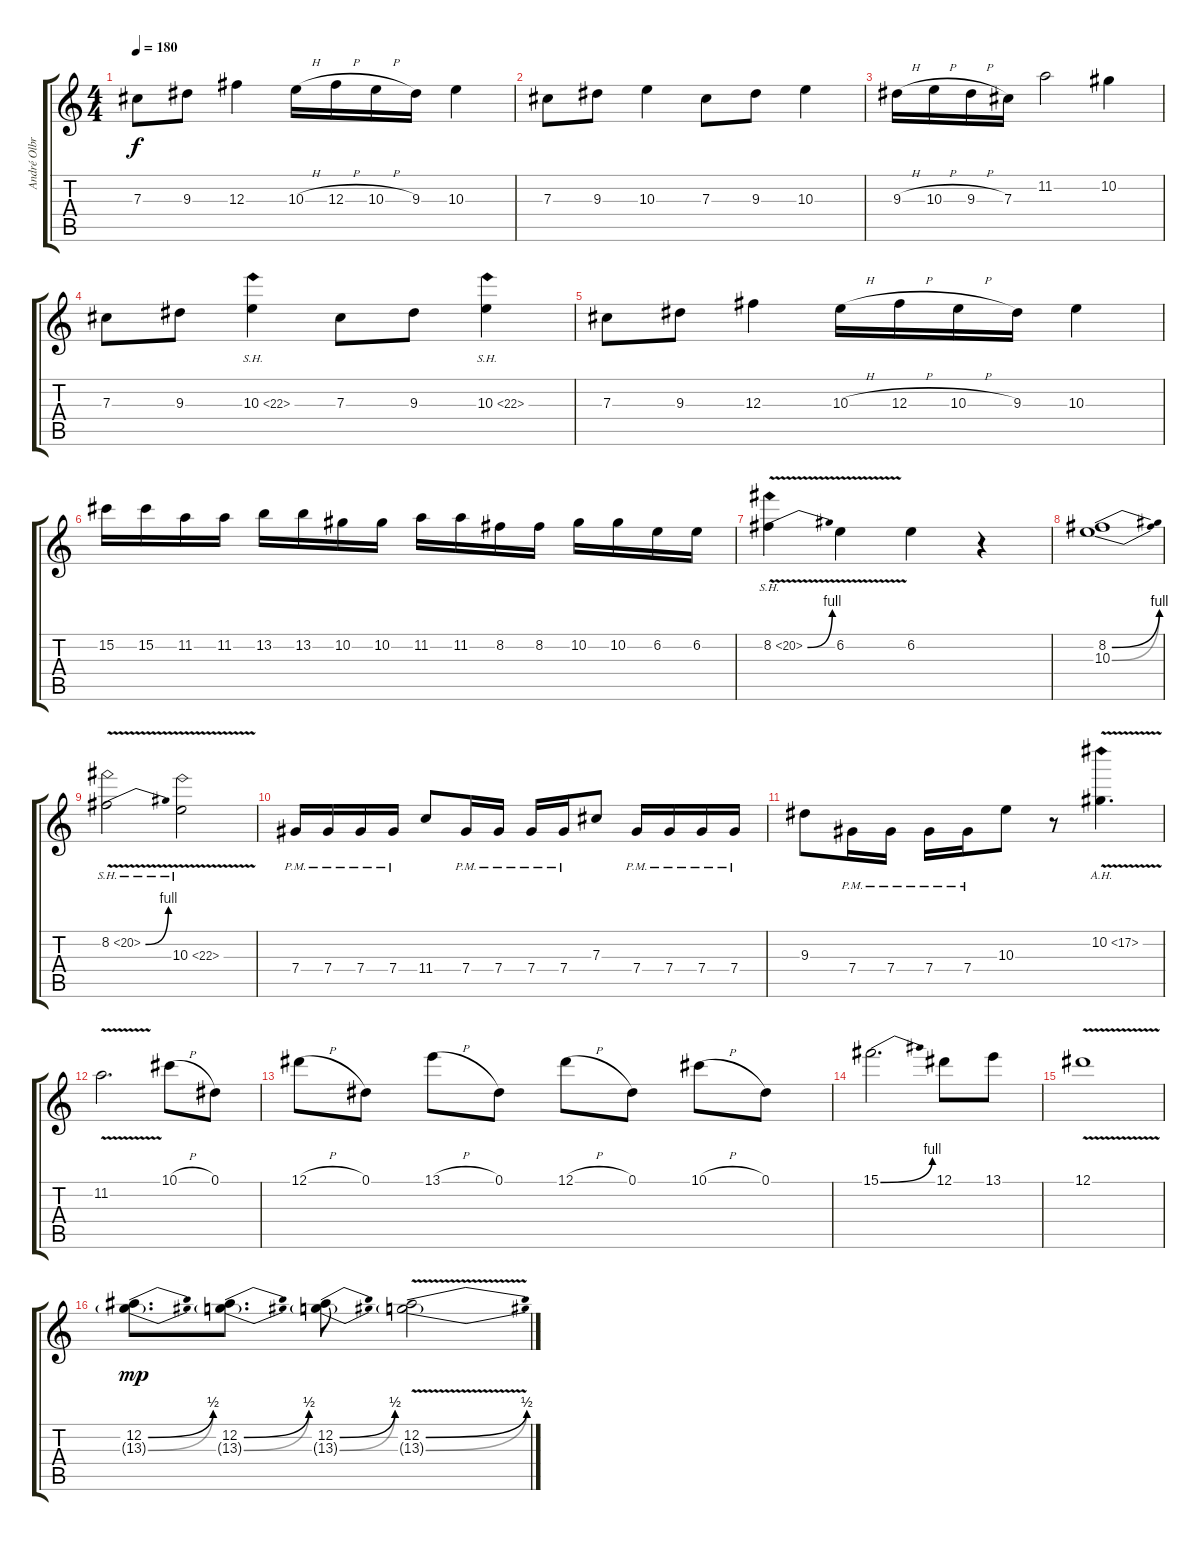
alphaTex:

\track ("André Olbrich" "André Olbr") {instrument distortionguitar}
\staff {score tabs}
\tuning (Eb4 Bb3 Gb3 Db3 Ab2 Eb2) {hide}
\ts (4 4)
\tempo 180
\clef g2
\ks c
7.3.8{dy f} 9.3.8 12.3.4 10.3{h}.16 12.3{h}.16 10.3{h}.16 9.3.16 10.3.4 |
7.3.8 9.3.8 10.3.4 7.3.8 9.3.8 10.3.4 |
9.3{h}.16 10.3{h}.16 9.3{h}.16 7.3.16 11.2.2 10.2.4 |
7.3.8 9.3.8 10.3{sh 12}.4 7.3.8 9.3.8 10.3{sh 12}.4 |
7.3.8 9.3.8 12.3.4 10.3{h}.16 12.3{h}.16 10.3{h}.16 9.3.16 10.3.4 |
15.2.16 15.2.16 11.2.16 11.2.16 13.2.16 13.2.16 10.2.16 10.2.16 11.2.16 11.2.16 8.2.16 8.2.16 10.2.16 10.2.16 6.2.16 6.2.16 |
8.2{be (bend 0 0 60 4) sh 12 v}.4 6.2{v}.4 6.2.4 r.4 |
(8.2{be (bend 0 0 60 4)} 10.3{be (bend 0 0 60 4)}).1 |
8.2{be (bend 0 0 60 4) sh 12 v}.2 10.3{sh 12 v}.2 |
7.4{pm}.16 7.4{pm}.16 7.4{pm}.16 7.4{pm}.16 11.4.8 7.4{pm}.16 7.4{pm}.16 7.4{pm}.16 7.4{pm}.16 7.3.8 7.4{pm}.16 7.4{pm}.16 7.4{pm}.16 7.4{pm}.16 |
9.3.8 7.4{pm}.16 7.4{pm}.16 7.4{pm}.16 7.4{pm}.16 10.3.8 r.8 10.2{ah 7 v}.4{d} |
11.2{v}.2{d} 10.1{h}.8 0.1.8 |
12.1{h}.8 0.1.8 13.1{h}.8 0.1.8 12.1{h}.8 0.1.8 10.1{h}.8 0.1.8 |
15.1{be (bend 0 0 60 4)}.2{d} 12.1.8 13.1.8 |
12.1{v}.1 |
(12.2{be (bend 0 0 60 2)} 13.3{be (bend 0 0 60 2) g}).8{d dy mp} (12.2{be (bend 0 0 60 2)} 13.3{be (bend 0 0 60 2) g}).8{d} (12.2{be (bend 0 0 60 2)} 13.3{be (bend 0 0 60 2) g}).8 (12.2{be (bend 0 0 60 2) v} 13.3{be (bend 0 0 60 2) v g}).2
